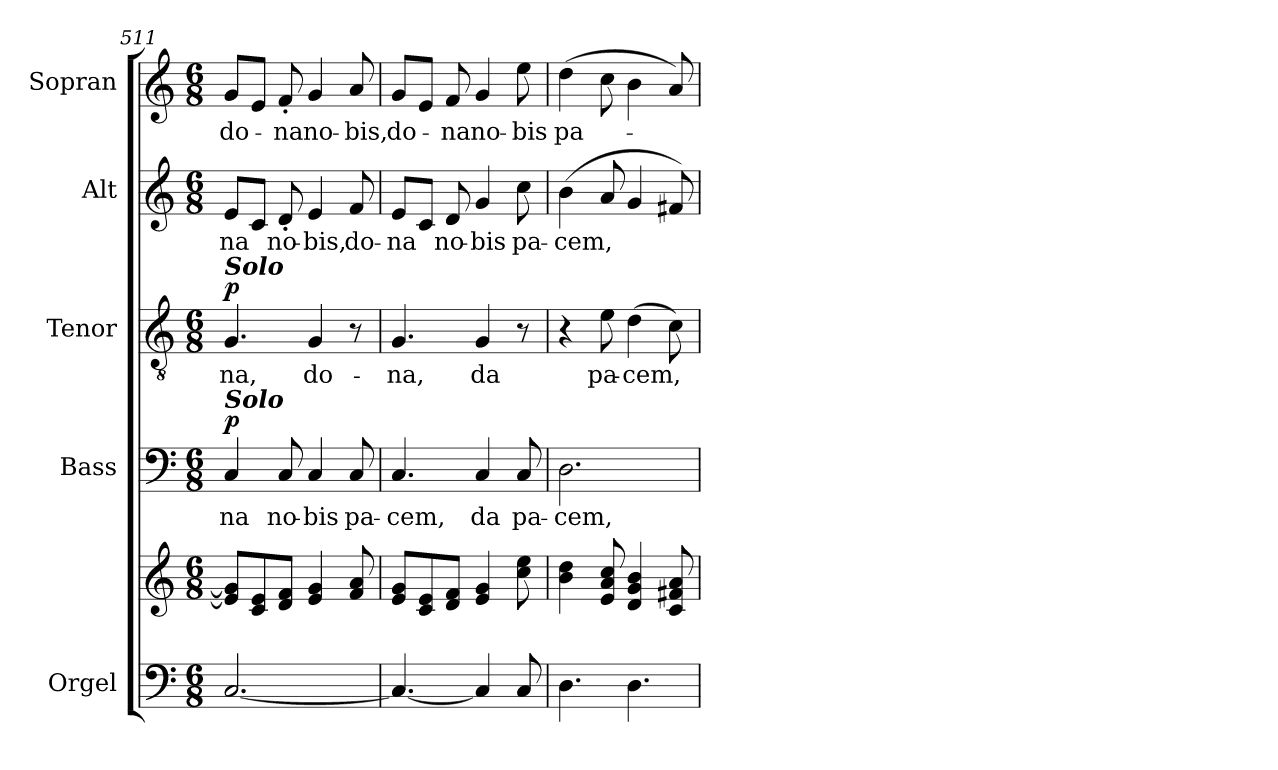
**kern	**kern	**kern	**text	**dynam	**kern	**text	**dynam	**kern	**text	**kern	**text
*part5	*part5	*part4	*part4	*part4	*part3	*part3	*part3	*part2	*part2	*part1	*part1
*staff6	*staff5	*staff4	*staff4	*staff4	*staff3	*staff3	*staff3	*staff2	*staff2	*staff1	*staff1
*I"Orgel	*	*I"Bass	*	*	*I"Tenor	*	*	*I"Alt	*	*I"Sopran	*
*I'Org.	*	*I'B.	*	*	*I'T.	*	*	*I'A.	*	*I'S.	*
*clefF4	*clefG2	*clefF4	*	*	*clefGv2	*	*	*clefG2	*	*clefG2	*
*k[]	*k[]	*k[]	*	*	*k[]	*	*	*k[]	*	*k[]	*
*C:	*C:	*C:	*	*	*C:	*	*	*C:	*	*C:	*
*M6/8	*M6/8	*M6/8	*	*	*M6/8	*	*	*M6/8	*	*M6/8	*
=511	=511	=511	=511	=511	=511	=511	=511	=511	=511	=511	=511
!	!	!	!	!	!LO:TX:a:Bi:t=Solo	!	!	!	!	!	!
!	!	!LO:TX:a:Bi:t=Solo	!	!	!	!	!	!	!	!	!
!	!	!	!LO:LY:b	!LO:DY:a	!	!LO:LY:b	!LO:DY:a	!	!LO:LY:b	!	!LO:LY:b
[2.C/	8e/] 8g/]L	4C/	-na	p	4.G/	-na,	p	8e/L	-na	8g/L	do-
.	8c/ 8e/	.	.	.	.	.	.	8c/J	.	8e/J	.
!	!	!	!LO:LY:b	!	!	!	!	!	!LO:LY:b	!	!LO:LY:b
.	8d/ 8f/J	8C/	no-	.	.	.	.	8d'</	no-	8f'</	-na
!	!	!	!LO:LY:b	!	!	!LO:LY:b	!	!	!LO:LY:b	!	!LO:LY:b
.	4e/ 4g/	4C/	-bis	.	4G/	do-	.	4e/	-bis,	4g/	no-
!	!	!	!LO:LY:b	!	!	!	!	!	!LO:LY:b	!	!LO:LY:b
.	8f/ 8a/	8C/	pa-	.	8r	.	.	8f/	do-	8a/	-bis,
=512	=512	=512	=512	=512	=512	=512	=512	=512	=512	=512	=512
!	!	!	!LO:LY:b	!	!	!LO:LY:b	!	!	!LO:LY:b	!	!LO:LY:b
4.C/_	8e/ 8g/L	4.C/	-cem,	.	4.G/	-na,	.	8e/L	-na	8g/L	do-
.	8c/ 8e/	.	.	.	.	.	.	8c/J	.	8e/J	.
!	!	!	!	!	!	!	!	!	!LO:LY:b	!	!LO:LY:b
.	8d/ 8f/J	.	.	.	.	.	.	8d/	no-	8f/	-na
!	!	!	!LO:LY:b	!	!	!LO:LY:b	!	!	!LO:LY:b	!	!LO:LY:b
4C/]	4e/ 4g/	4C/	da	.	4G/	da	.	4g/	-bis	4g/	no-
!	!	!	!LO:LY:b	!	!	!	!	!	!LO:LY:b	!	!LO:LY:b
8C/	8cc\ 8ee\	8C/	pa-	.	8r	.	.	8cc\	pa-	8ee\	-bis
=513	=513	=513	=513	=513	=513	=513	=513	=513	=513	=513	=513
!	!	!	!LO:LY:b	!	!	!	!	!	!LO:LY:b	!	!LO:LY:b
4.D\	4b\ 4dd\	2.D\	-cem,	.	4r	.	.	(>4b\	-cem,	(>4dd\	pa-
!	!	!	!	!	!	!LO:LY:b	!	!	!	!	!
.	8e/ 8a/ 8cc/	.	.	.	8e\	pa-	.	8a/	.	8cc\	.
!	!	!	!	!	!	!LO:LY:b	!	!	!	!	!
4.D\	4d/ 4g/ 4b/	.	.	.	(>4d\	-cem,	.	4g/	.	4b\	.
.	8c/ 8f#X/ 8a/	.	.	.	8c\)	.	.	8f#X/)	.	8a/)	.
=	=	=	=	=	=	=	=	=	=	=	=
*-	*-	*-	*-	*-	*-	*-	*-	*-	*-	*-	*-
